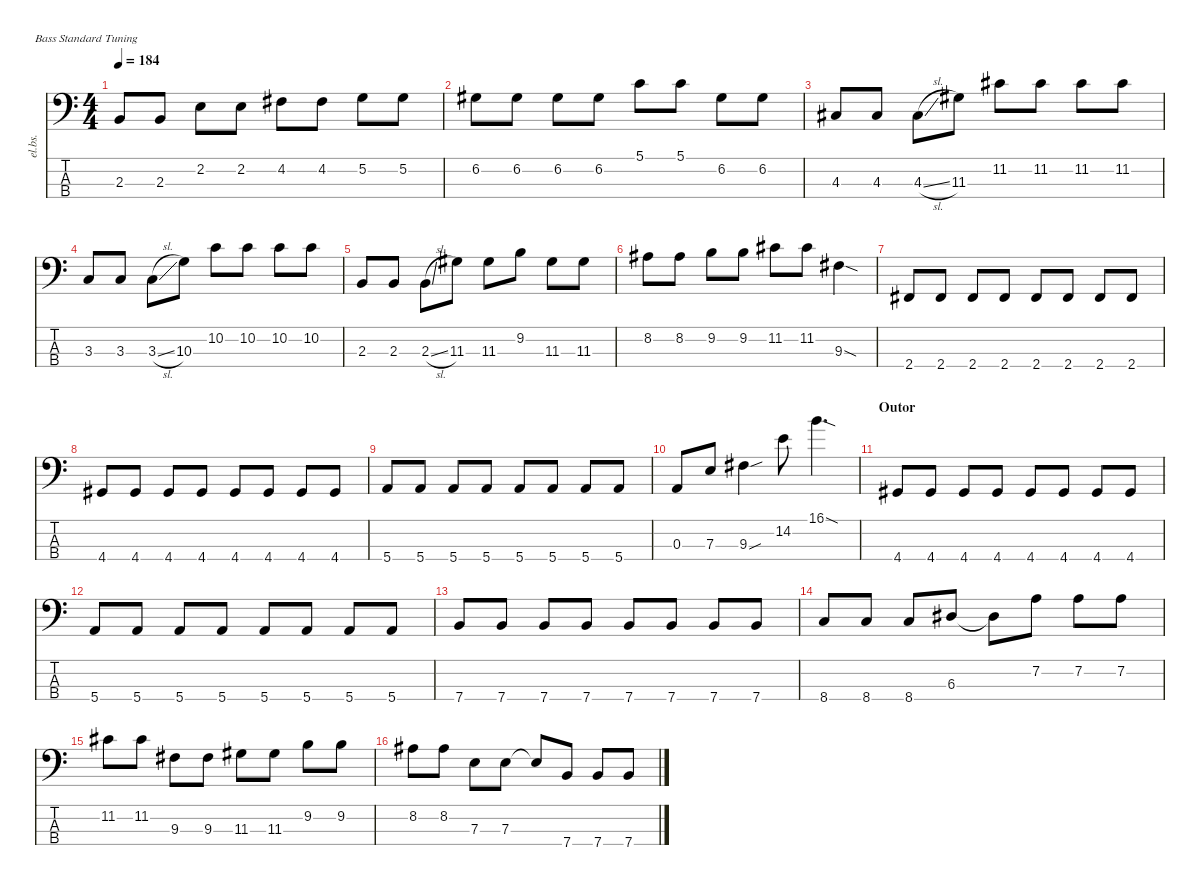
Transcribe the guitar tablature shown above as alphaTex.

\defaultSystemsLayout 4
\hideDynamics
\bracketExtendMode nobrackets
\track ("Electric Bass" "el.bs.") {instrument electricbassfinger}
\staff {score tabs}
\tuning (G2 D2 A1 E1)
\ts (4 4)
\tempo 184
\clef f4
\ks c
2.3.8{dy mf beam Up} 2.3.8{beam Up} 2.2.8{beam Down} 2.2.8{beam Down} 4.2{acc #}.8{beam Down} 4.2{acc #}.8{beam Down} 5.2.8{beam Down} 5.2.8{beam Down} |
6.2{acc #}.8{beam Down} 6.2{acc #}.8{beam Down} 6.2{acc #}.8{beam Down} 6.2{acc #}.8{beam Down} 5.1.8{beam Down} 5.1.8{beam Down} 6.2{acc #}.8{beam Down} 6.2{acc #}.8{beam Down} |
4.3{acc #}.8{beam Up} 4.3{acc #}.8{beam Up} 4.3{sl acc #}.8{beam Down} 11.3{acc #}.8{beam Down} 11.2{acc #}.8{beam Down} 11.2{acc #}.8{beam Down} 11.2{acc #}.8{beam Down} 11.2{acc #}.8{beam Down} |
3.3.8{beam Up} 3.3.8{beam Up} 3.3{sl}.8{beam Down} 10.3.8{beam Down} 10.2.8{beam Down} 10.2.8{beam Down} 10.2.8{beam Down} 10.2.8{beam Down} |
2.3.8{beam Up} 2.3.8{beam Up} 2.3{sl}.8{beam Down} 11.3{acc #}.8{beam Down} 11.3{acc #}.8{beam Down} 9.2.8{beam Down} 11.3{acc #}.8{beam Down} 11.3{acc #}.8{beam Down} |
8.2{acc #}.8{beam Down} 8.2{acc #}.8{beam Down} 9.2.8{beam Down} 9.2.8{beam Down} 11.2{acc #}.8{beam Down} 11.2{acc #}.8{beam Down} 9.3{sod acc #}.4{beam Down} |
2.4{acc #}.8{beam Up} 2.4{acc #}.8{beam Up} 2.4{acc #}.8{beam Up} 2.4{acc #}.8{beam Up} 2.4{acc #}.8{beam Up} 2.4{acc #}.8{beam Up} 2.4{acc #}.8{beam Up} 2.4{acc #}.8{beam Up} |
4.4{acc #}.8{beam Up} 4.4{acc #}.8{beam Up} 4.4{acc #}.8{beam Up} 4.4{acc #}.8{beam Up} 4.4{acc #}.8{beam Up} 4.4{acc #}.8{beam Up} 4.4{acc #}.8{beam Up} 4.4{acc #}.8{beam Up} |
5.4.8{beam Up} 5.4.8{beam Up} 5.4.8{beam Up} 5.4.8{beam Up} 5.4.8{beam Up} 5.4.8{beam Up} 5.4.8{beam Up} 5.4.8{beam Up} |
0.3.8{beam Up} 7.3.8{beam Up} 9.3{sou acc #}.4{beam Down} 14.2.8{beam Down} 16.1{sod}.4{d beam Down} |
\section ("" "Outor")
4.4{acc #}.8{beam Up} 4.4{acc #}.8{beam Up} 4.4{acc #}.8{beam Up} 4.4{acc #}.8{beam Up} 4.4{acc #}.8{beam Up} 4.4{acc #}.8{beam Up} 4.4{acc #}.8{beam Up} 4.4{acc #}.8{beam Up} |
5.4.8{beam Up} 5.4.8{beam Up} 5.4.8{beam Up} 5.4.8{beam Up} 5.4.8{beam Up} 5.4.8{beam Up} 5.4.8{beam Up} 5.4.8{beam Up} |
7.4.8{beam Up} 7.4.8{beam Up} 7.4.8{beam Up} 7.4.8{beam Up} 7.4.8{beam Up} 7.4.8{beam Up} 7.4.8{beam Up} 7.4.8{beam Up} |
8.4.8{beam Up} 8.4.8{beam Up} 8.4.8{beam Up} 6.3{acc #}.8{beam Up} 6.3{t acc #}.8{beam Down} 7.2.8{beam Down} 7.2.8{beam Down} 7.2.8{beam Down} |
11.2{acc #}.8{beam Down} 11.2{acc #}.8{beam Down} 9.3{acc #}.8{beam Down} 9.3{acc #}.8{beam Down} 11.3{acc #}.8{beam Down} 11.3{acc #}.8{beam Down} 9.2.8{beam Down} 9.2.8{beam Down} |
8.2{acc #}.8{beam Down} 8.2{acc #}.8{beam Down} 7.3.8{beam Down} 7.3.8{beam Down} 7.3{t}.8{beam Up} 7.4.8{beam Up} 7.4.8{beam Up} 7.4.8{beam Up}
